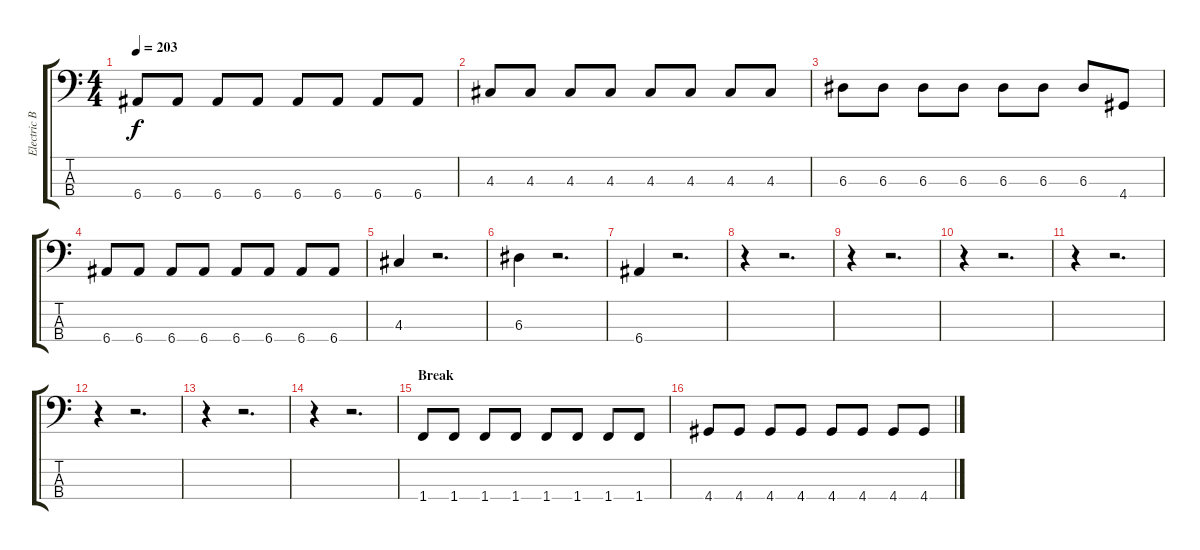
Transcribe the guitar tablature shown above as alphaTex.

\track ("Electric Bass" "Electric B") {instrument electricbassfinger}
\staff {score tabs}
\tuning (G2 D2 A1 E1) {hide}
\ts (4 4)
\tempo 203
\clef f4
\ks c
6.4.8{dy f} 6.4.8 6.4.8 6.4.8 6.4.8 6.4.8 6.4.8 6.4.8 |
4.3.8 4.3.8 4.3.8 4.3.8 4.3.8 4.3.8 4.3.8 4.3.8 |
6.3.8 6.3.8 6.3.8 6.3.8 6.3.8 6.3.8 6.3.8 4.4.8 |
6.4.8 6.4.8 6.4.8 6.4.8 6.4.8 6.4.8 6.4.8 6.4.8 |
4.3.4 r.2{d} |
6.3.4 r.2{d} |
6.4.4 r.2{d} |
r.4 r.2{d} |
r.4 r.2{d} |
r.4 r.2{d} |
r.4 r.2{d} |
r.4 r.2{d} |
r.4 r.2{d} |
r.4 r.2{d} |
\section ("" "Break")
1.4.8 1.4.8 1.4.8 1.4.8 1.4.8 1.4.8 1.4.8 1.4.8 |
4.4.8 4.4.8 4.4.8 4.4.8 4.4.8 4.4.8 4.4.8 4.4.8
